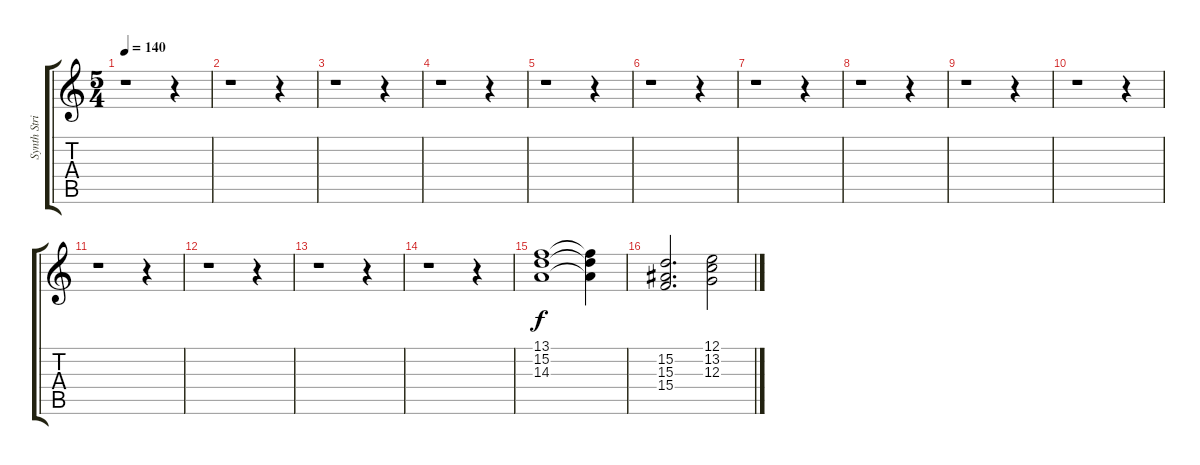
\track ("Synth Strings" "Synth Stri") {instrument synthstrings1}
\staff {score tabs}
\tuning (E4 B3 G3 D3 A2 E2) {hide}
\ts (5 4)
\tempo 140
\clef g2
\ks c
r.1{dy f} r.4 |
r.1 r.4 |
r.1 r.4 |
r.1 r.4 |
r.1 r.4 |
r.1 r.4 |
r.1 r.4 |
r.1 r.4 |
r.1 r.4 |
r.1 r.4 |
r.1 r.4 |
r.1 r.4 |
r.1 r.4 |
r.1 r.4 |
(13.1 15.2 14.3).1 (13.1{t} 15.2{t} 14.3{t}).4 |
(15.2 15.3 15.4).2{d} (12.1 13.2 12.3).2
